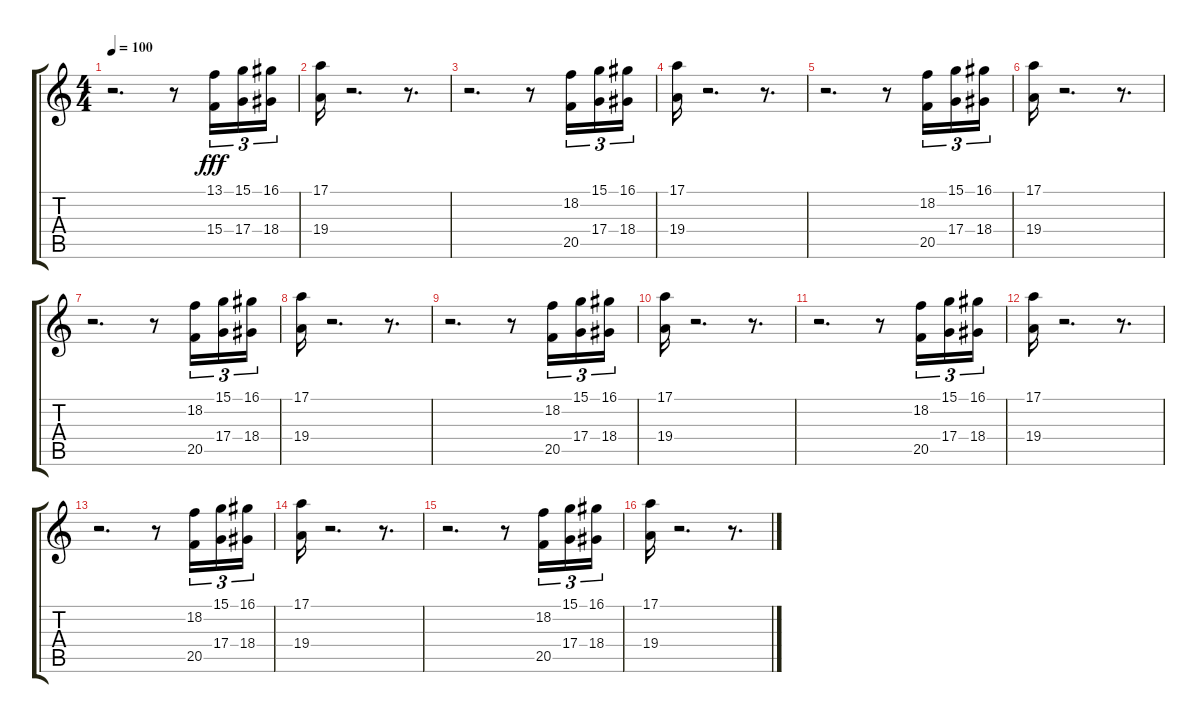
\track "" {instrument brasssection}
\staff {score tabs}
\tuning (E4 B3 G3 D3 A2 E2) {hide}
\ts (4 4)
\tempo 100
\clef g2
\ks c
r.2{d dy f} r.8 (13.1 15.4).16{tu (3 2) dy fff} (15.1 17.4).16{tu (3 2)} (16.1 18.4).16{tu (3 2)} |
(17.1 19.4).16 r.2{d} r.8{d} |
r.2{d} r.8 (18.2 20.5).16{tu (3 2)} (15.1 17.4).16{tu (3 2)} (16.1 18.4).16{tu (3 2)} |
(17.1 19.4).16 r.2{d} r.8{d} |
r.2{d} r.8 (18.2 20.5).16{tu (3 2)} (15.1 17.4).16{tu (3 2)} (16.1 18.4).16{tu (3 2)} |
(17.1 19.4).16 r.2{d} r.8{d} |
r.2{d} r.8 (18.2 20.5).16{tu (3 2)} (15.1 17.4).16{tu (3 2)} (16.1 18.4).16{tu (3 2)} |
(17.1 19.4).16 r.2{d} r.8{d} |
r.2{d} r.8 (18.2 20.5).16{tu (3 2)} (15.1 17.4).16{tu (3 2)} (16.1 18.4).16{tu (3 2)} |
(17.1 19.4).16 r.2{d} r.8{d} |
r.2{d} r.8 (18.2 20.5).16{tu (3 2)} (15.1 17.4).16{tu (3 2)} (16.1 18.4).16{tu (3 2)} |
(17.1 19.4).16 r.2{d} r.8{d} |
r.2{d} r.8 (18.2 20.5).16{tu (3 2)} (15.1 17.4).16{tu (3 2)} (16.1 18.4).16{tu (3 2)} |
(17.1 19.4).16 r.2{d} r.8{d} |
r.2{d} r.8 (18.2 20.5).16{tu (3 2)} (15.1 17.4).16{tu (3 2)} (16.1 18.4).16{tu (3 2)} |
(17.1 19.4).16 r.2{d} r.8{d}
